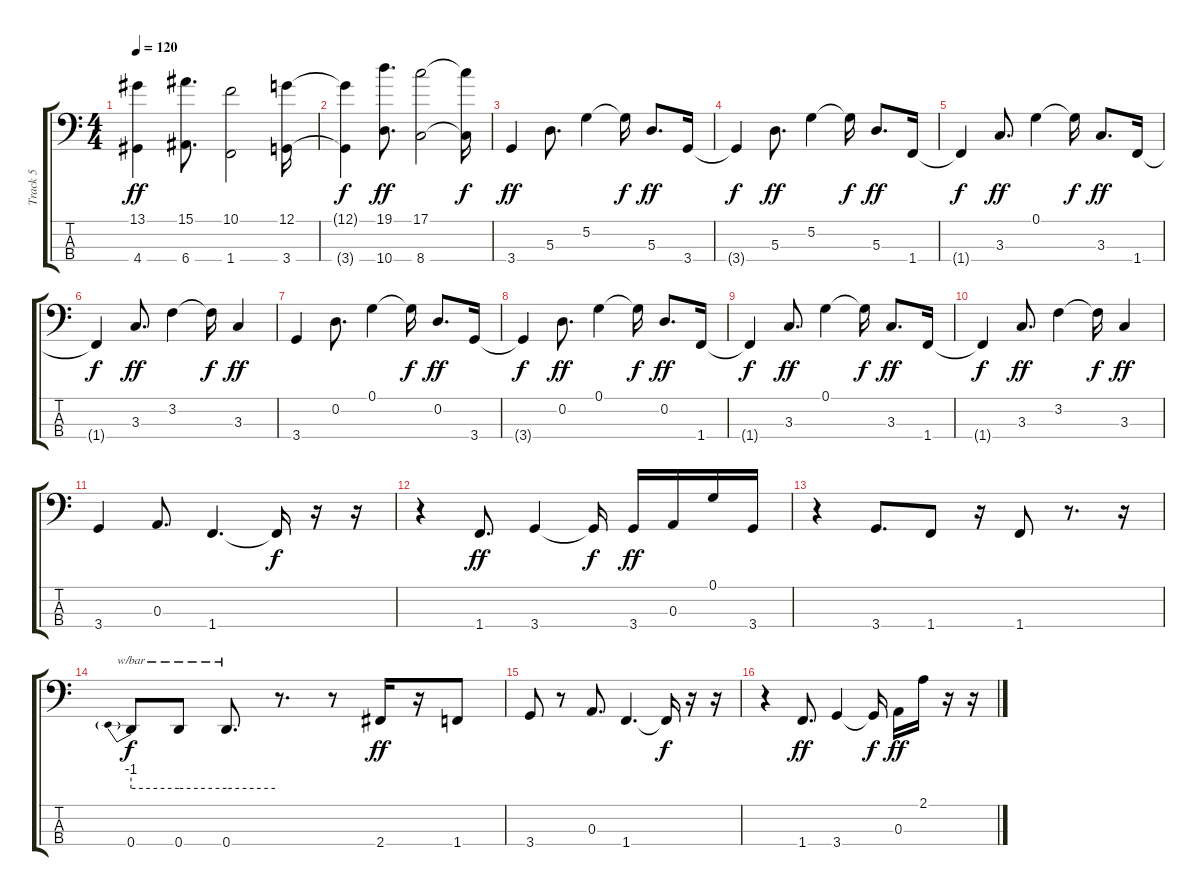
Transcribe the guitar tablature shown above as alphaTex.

\track ("Track 5" "Track 5") {instrument electricbasspick}
\staff {score tabs}
\tuning (G2 D2 A1 E1) {hide}
\ts (4 4)
\tempo 120
\clef f4
\ks c
(13.1 4.4).4{dy ff} (15.1 6.4).8{d} (10.1 1.4).2 (12.1 3.4).16 |
(12.1{t} 3.4{t}).4{dy f} (19.1 10.4).8{d dy ff} (17.1 8.4).2 (17.1{t} 8.4{t}).16{dy f} |
3.4.4{dy ff} 5.3.8{d} 5.2.4 5.2{t}.16{dy f} 5.3.8{d dy ff} 3.4.16 |
3.4{t}.4{dy f} 5.3.8{d dy ff} 5.2.4 5.2{t}.16{dy f} 5.3.8{d dy ff} 1.4.16 |
1.4{t}.4{dy f} 3.3.8{d dy ff} 0.1.4 0.1{t}.16{dy f} 3.3.8{d dy ff} 1.4.16 |
1.4{t}.4{dy f} 3.3.8{d dy ff} 3.2.4 3.2{t}.16{dy f} 3.3.4{dy ff} |
3.4.4 0.2.8{d} 0.1.4 0.1{t}.16{dy f} 0.2.8{d dy ff} 3.4.16 |
3.4{t}.4{dy f} 0.2.8{d dy ff} 0.1.4 0.1{t}.16{dy f} 0.2.8{d dy ff} 1.4.16 |
1.4{t}.4{dy f} 3.3.8{d dy ff} 0.1.4 0.1{t}.16{dy f} 3.3.8{d dy ff} 1.4.16 |
1.4{t}.4{dy f} 3.3.8{d dy ff} 3.2.4 3.2{t}.16{dy f} 3.3.4{dy ff} |
3.4.4 0.3.8{d} 1.4.4{d} 1.4{t}.16{dy f} r.16 r.16 |
r.4 1.4.8{d dy ff} 3.4.4 3.4{t}.16{dy f} 3.4.16{dy ff} 0.3.16 0.1.16 3.4.16 |
r.4 3.4.8{d} 1.4.8 r.16 1.4.8 r.8{d} r.16 |
0.4.8{tbe (predive default 0 -4 60 -4) dy f} 0.4.8{tbe (hold default 0 -4 60 -4)} 0.4.8{d tbe (hold default 0 -4 60 -4)} r.8{d} r.8 2.4.16{dy ff} r.16 1.4.8 |
3.4.8 r.8 0.3.8{d} 1.4.4{d} 1.4{t}.16{dy f} r.16 r.16 |
r.4 1.4.8{d dy ff} 3.4.4 3.4{t}.16{dy f} 0.3.16{dy ff} 2.1.16 r.16 r.16
